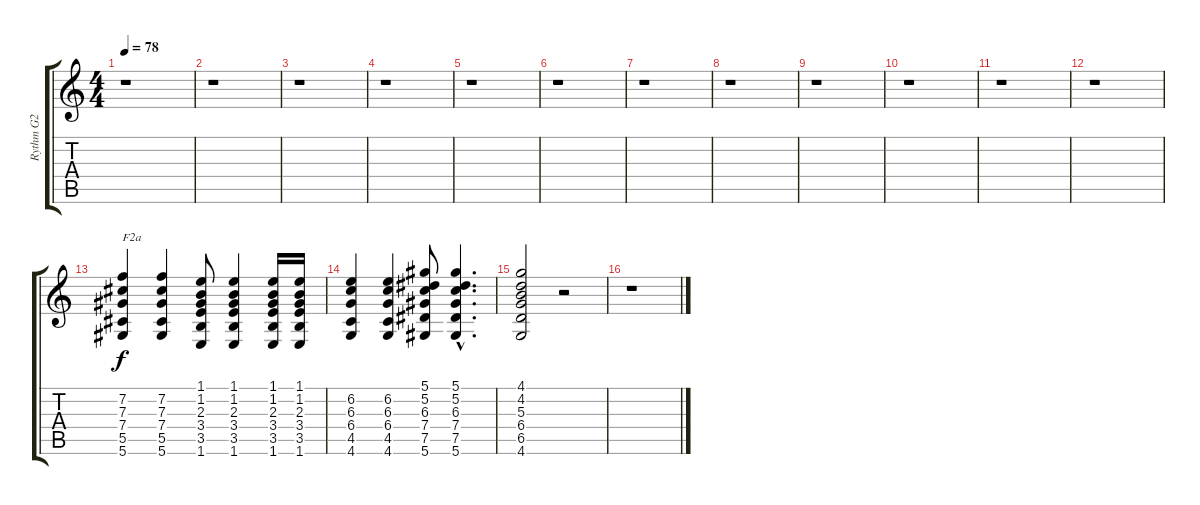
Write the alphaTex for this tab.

\track ("Rythm G2" "Rythm G2") {instrument distortionguitar}
\staff {score tabs}
\tuning (Eb4 Bb3 Gb3 Db3 Ab2 Eb2) {hide}
\ts (4 4)
\tempo 78
\clef g2
\ks c
r.1{dy f instrument distortionguitar} |
r.1 |
r.1 |
r.1 |
r.1 |
r.1 |
r.1 |
r.1 |
r.1 |
r.1 |
r.1 |
r.1 |
(7.2 7.3 7.4 5.5 5.6).4{txt "F2a"} (7.2 7.3 7.4 5.5 5.6).4 (1.1 1.2 2.3 3.4 3.5 1.6).8 (1.1 1.2 2.3 3.4 3.5 1.6).4 (1.1 1.2 2.3 3.4 3.5 1.6).16 (1.1 1.2 2.3 3.4 3.5 1.6).16 |
(6.2 6.3 6.4 4.5 4.6).4 (6.2 6.3 6.4 4.5 4.6).4 (5.1 5.2 6.3 7.4 7.5 5.6).8 (5.1{hac} 5.2{hac} 6.3{hac} 7.4{hac} 7.5{hac} 5.6{hac}).4{d} |
(4.1 4.2 5.3 6.4 6.5 4.6).2 r.2 |
r.1
